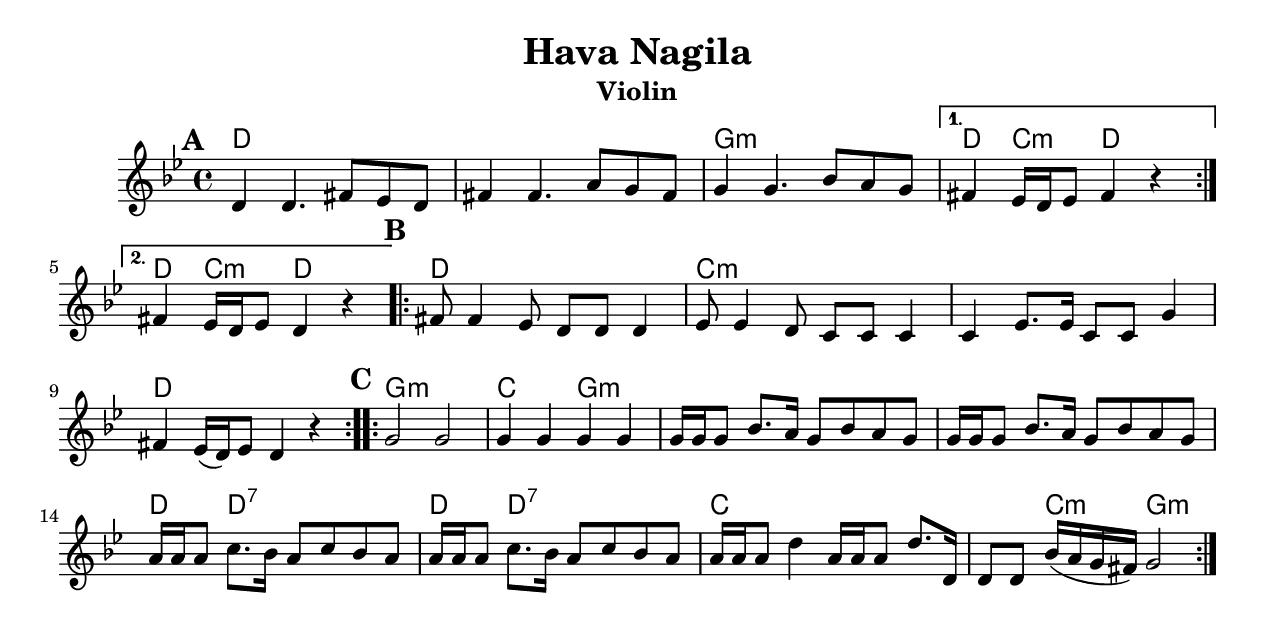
\version "2.18.0"
\include "english.ly"
\paper{
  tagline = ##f
  print-all-headers = ##t
  #(set-paper-size "letter")
}
date = #(strftime "%d-%m-%Y" (localtime (current-time)))

%\markup{ \italic{ " Updated " \date  }
%\markup{ Got something to say? }

%#################################### Melody ########################
melody = \transpose e d \relative c' {
  \clef treble
  \key a \minor
  \time 4/4
  \set Score.markFormatter = #format-mark-box-alphabet

  %\partial 16*3 a16 d f   %lead in notes

  \repeat volta 2{
  \mark \default
    e4  e4. gs8 f e
    gs4 gs4. b8 a gs
    a4 a4. c8 b a|
  }
  \alternative {
    { gs4 f16 e f8 gs4 r}
    { gs4 f16 e f8 e4 r}
  }

  \repeat volta 2{
  \mark \default
    gs8  gs4 f8 e e e4|
    f8 f4 e8 d d d4|
    d4 f8. f16 d8 d a'4|
    gs4 f16[(e)f8] e4 r4|
  }

  \repeat volta 2{
  \mark \default
    a2  a
    a4 a a a
    a16 a a8 c8. b16 a8 c b a|
    a16 a a8 c8. b16 a8 c b a|

    b16 b b8 d8. c16 b8 d c b
    b16 b b8 d8. c16 b8 d c b|

    b16 b b8 e4 b16 b b8 e8. e,16|
    e8 e c'16(b a gs) a2|
  }
}
%################################# Lyrics #####################
%\addlyrics{  }
%################################# Chords #######################
harmonies = \transpose e d \chordmode {
  e1*2 % r1
  a1:m e4 d4:m e2 e4 d4:m e2

  e1
  d1*2:m %r1
  e1

  a1:m d2
  a2*5:m %r1*2
  e4
  e4*3:7 %r2
  e4
  e4*3:7 %r2
  d4*5 %r4
  d4:m a2:m
}

\score {
  <<
    \new ChordNames {
      \set chordChanges = ##f
      \harmonies
    }
    \new Staff
    \melody
  >>
  \header{
    title= "Hava Nagila"
    subtitle=""
    composer= ""
    instrument = "Violin"
    arranger= ""
  }
  \midi{\tempo 4 = 120}
  \layout{indent = 1.0\cm}
}
